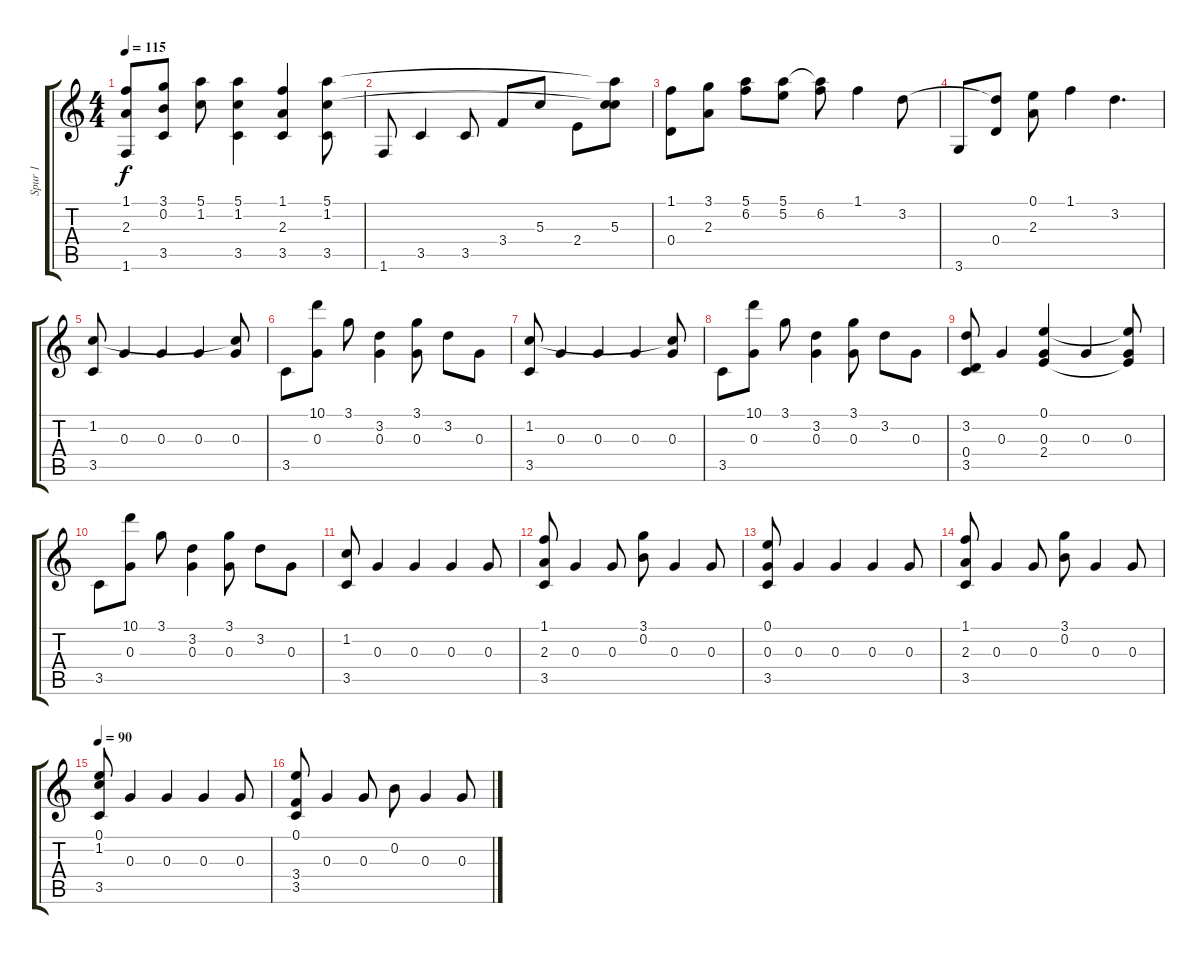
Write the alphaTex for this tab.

\track ("Spur 1" "Spur 1") {instrument acousticguitarsteel}
\staff {score tabs}
\tuning (E4 B3 G3 D3 A2 E2) {hide}
\ts (4 4)
\tempo 115
\clef g2
\ks c
(1.1 2.3 1.6).8{dy f} (3.1 0.2 3.5).8 (5.1 1.2).8 (5.1 1.2 3.5).4 (1.1 2.3 3.5).4 (5.1 1.2 3.5).8 |
1.6.8 3.5.4 3.5.8 3.4.8 5.3.8 2.4.8 (5.1{t} 1.2{t} 5.3).8 |
(1.1 0.4).8 (3.1 2.3).8 (5.1 6.2).8 (5.1 5.2).8 (5.1{t} 6.2).8 1.1.4 3.2.8 |
3.6.8 (3.2{t} 0.4).8 (0.1 2.3).8 1.1.4 3.2.4{d} |
(1.2 3.5).8 0.3.4 0.3.4 0.3.4 (1.2{t} 0.3).8 |
3.5.8 (10.1 0.3).8 3.1.8 (3.2 0.3).4 (3.1 0.3).8 3.2.8 0.3.8 |
(1.2 3.5).8 0.3.4 0.3.4 0.3.4 (1.2{t} 0.3).8 |
3.5.8 (10.1 0.3).8 3.1.8 (3.2 0.3).4 (3.1 0.3).8 3.2.8 0.3.8 |
(3.2 0.4 3.5).8 0.3.4 (0.1 0.3 2.4).4 0.3.4 (0.1{t} 0.3 2.4{t}).8 |
3.5.8 (10.1 0.3).8 3.1.8 (3.2 0.3).4 (3.1 0.3).8 3.2.8 0.3.8 |
(1.2 3.5).8 0.3.4 0.3.4 0.3.4 0.3.8 |
(1.1 2.3 3.5).8 0.3.4 0.3.8 (3.1 0.2).8 0.3.4 0.3.8 |
(0.1 0.3 3.5).8 0.3.4 0.3.4 0.3.4 0.3.8 |
(1.1 2.3 3.5).8 0.3.4 0.3.8 (3.1 0.2).8 0.3.4 0.3.8 |
\tempo 90
(0.1 1.2 3.5).8 0.3.4 0.3.4 0.3.4 0.3.8 |
(0.1 3.4 3.5).8 0.3.4 0.3.8 0.2.8 0.3.4 0.3.8
